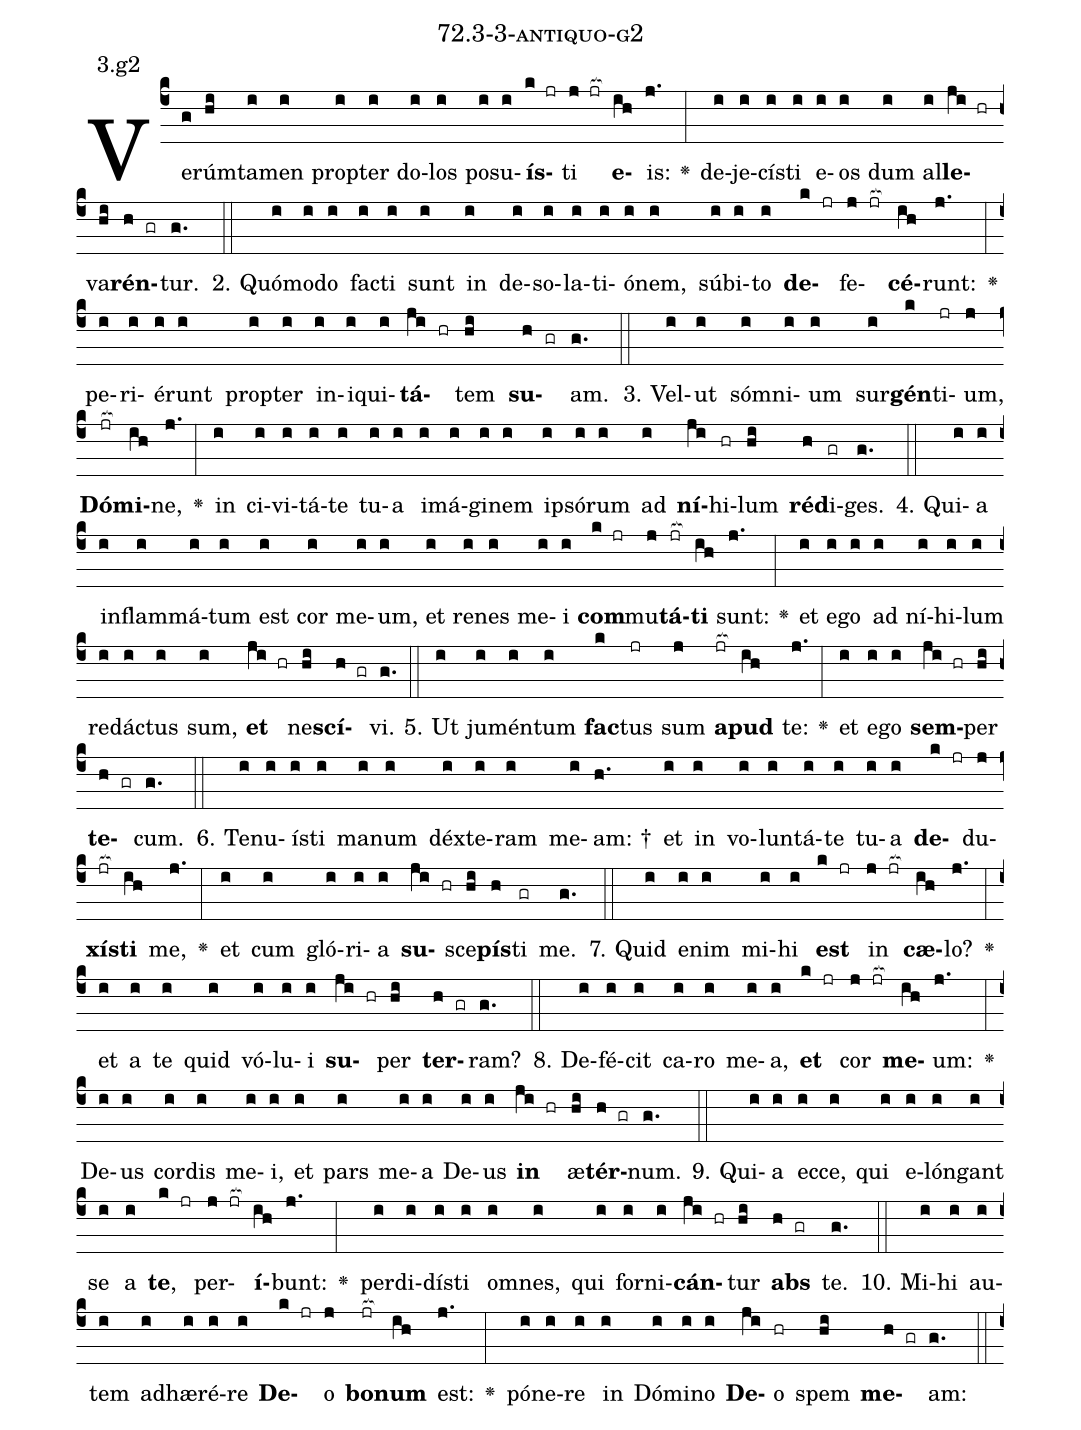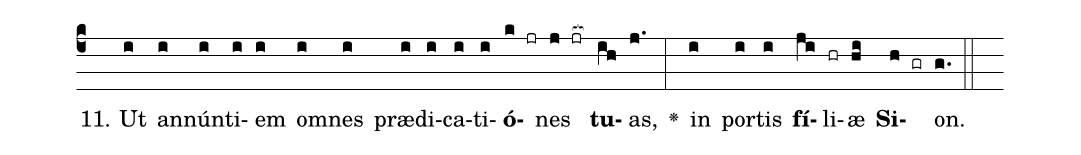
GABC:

name: 72.3-3-antiquo-g2;
annotation: 3.g2;
%%
(c4)Ve(g)rúm(hi)ta(i)men(i) prop(i)ter(i) do(i)los(i) po(i)su(i)<b>ís</b>(k jr)ti(j jr[ocb:1{]) <b>e</b>(ih[ocb:0}])is:(j.) <v>\greheightstar</v>(:) de(i)je(i)cís(i)ti(i) e(i)os(i) dum(i) al(i)<b>le</b>(ji hr)va(hi)<b>rén</b>(h gr)tur.(g.) (::)
2. Quó(i)mo(i)do(i) fac(i)ti(i) sunt(i) in(i) de(i)so(i)la(i)ti(i)ó(i)nem,(i) súb(i)i(i)to(i) <b>de</b>(k jr)fe(j jr[ocb:1{])<b>cé</b>(ih[ocb:0}])runt:(j.) <v>\greheightstar</v>(:) pe(i)ri(i)é(i)runt(i) prop(i)ter(i) in(i)i(i)qui(i)<b>tá</b>(ji hr)tem(hi) <b>su</b>(h gr)am.(g.) (::)
3. Vel(i)ut(i) sóm(i)ni(i)um(i) sur(i)<b>gén</b>(k)ti(jr)um,(j) <b>Dó</b>(jr[ocb:1{])<b>mi</b>(ih[ocb:0}])ne,(j.) <v>\greheightstar</v>(:) in(i) ci(i)vi(i)tá(i)te(i) tu(i)a(i) i(i)má(i)gi(i)nem(i) ip(i)só(i)rum(i) ad(i) <b>ní</b>(ji)hi(hr)lum(hi) <b>réd</b>(h)i(gr)ges.(g.) (::)
4. Qui(i)a(i) in(i)flam(i)má(i)tum(i) est(i) cor(i) me(i)um,(i) et(i) re(i)nes(i) me(i)i(i) <b>com</b>(k jr)mu(j)<b>tá</b>(jr[ocb:1{])<b>ti</b>(ih[ocb:0}]) sunt:(j.) <v>\greheightstar</v>(:) et(i) e(i)go(i) ad(i) ní(i)hi(i)lum(i) red(i)ác(i)tus(i) sum,(i) <b>et</b>(ji hr) ne(hi)<b>scí</b>(h gr)vi.(g.) (::)
5. Ut(i) ju(i)mén(i)tum(i) <b>fac</b>(k)tus(jr) sum(j) <b>a</b>(jr[ocb:1{])<b>pud</b>(ih[ocb:0}]) te:(j.) <v>\greheightstar</v>(:) et(i) e(i)go(i) <b>sem</b>(ji hr)per(hi) <b>te</b>(h gr)cum.(g.) (::)
6. Te(i)nu(i)ís(i)ti(i) ma(i)num(i) déx(i)te(i)ram(i) me(i)am: †(h.) et(i) in(i) vo(i)lun(i)tá(i)te(i) tu(i)a(i) <b>de</b>(k jr)du(j)<b>xís</b>(jr[ocb:1{])<b>ti</b>(ih[ocb:0}]) me,(j.) <v>\greheightstar</v>(:) et(i) cum(i) gló(i)ri(i)a(i) <b>su</b>(ji hr)sce(hi)<b>pís</b>(h)ti(gr) me.(g.) (::)
7. Quid(i) e(i)nim(i) mi(i)hi(i) <b>est</b>(k jr) in(j jr[ocb:1{]) <b>cæ</b>(ih[ocb:0}])lo?(j.) <v>\greheightstar</v>(:) et(i) a(i) te(i) quid(i) vó(i)lu(i)i(i) <b>su</b>(ji hr)per(hi) <b>ter</b>(h gr)ram?(g.) (::)
8. De(i)fé(i)cit(i) ca(i)ro(i) me(i)a,(i) <b>et</b>(k jr) cor(j jr[ocb:1{]) <b>me</b>(ih[ocb:0}])um:(j.) <v>\greheightstar</v>(:) De(i)us(i) cor(i)dis(i) me(i)i,(i) et(i) pars(i) me(i)a(i) De(i)us(i) <b>in</b>(ji hr) æ(hi)<b>tér</b>(h gr)num.(g.) (::)
9. Qui(i)a(i) ec(i)ce,(i) qui(i) e(i)lón(i)gant(i) se(i) a(i) <b>te</b>,(k jr) per(j jr[ocb:1{])<b>í</b>(ih[ocb:0}])bunt:(j.) <v>\greheightstar</v>(:) per(i)di(i)dís(i)ti(i) om(i)nes,(i) qui(i) for(i)ni(i)<b>cán</b>(ji hr)tur(hi) <b>abs</b>(h gr) te.(g.) (::)
10. Mi(i)hi(i) au(i)tem(i) ad(i)hæ(i)ré(i)re(i) <b>De</b>(k jr)o(j) <b>bo</b>(jr[ocb:1{])<b>num</b>(ih[ocb:0}]) est:(j.) <v>\greheightstar</v>(:) pó(i)ne(i)re(i) in(i) Dó(i)mi(i)no(i) <b>De</b>(ji)o(hr) spem(hi) <b>me</b>(h gr)am:(g.) (::)
11. Ut(i) an(i)nún(i)ti(i)em(i) om(i)nes(i) præ(i)di(i)ca(i)ti(i)<b>ó</b>(k jr)nes(j jr[ocb:1{]) <b>tu</b>(ih[ocb:0}])as,(j.) <v>\greheightstar</v>(:) in(i) por(i)tis(i) <b>fí</b>(ji)li(hr)æ(hi) <b>Si</b>(h gr)on.(g.) (::)
